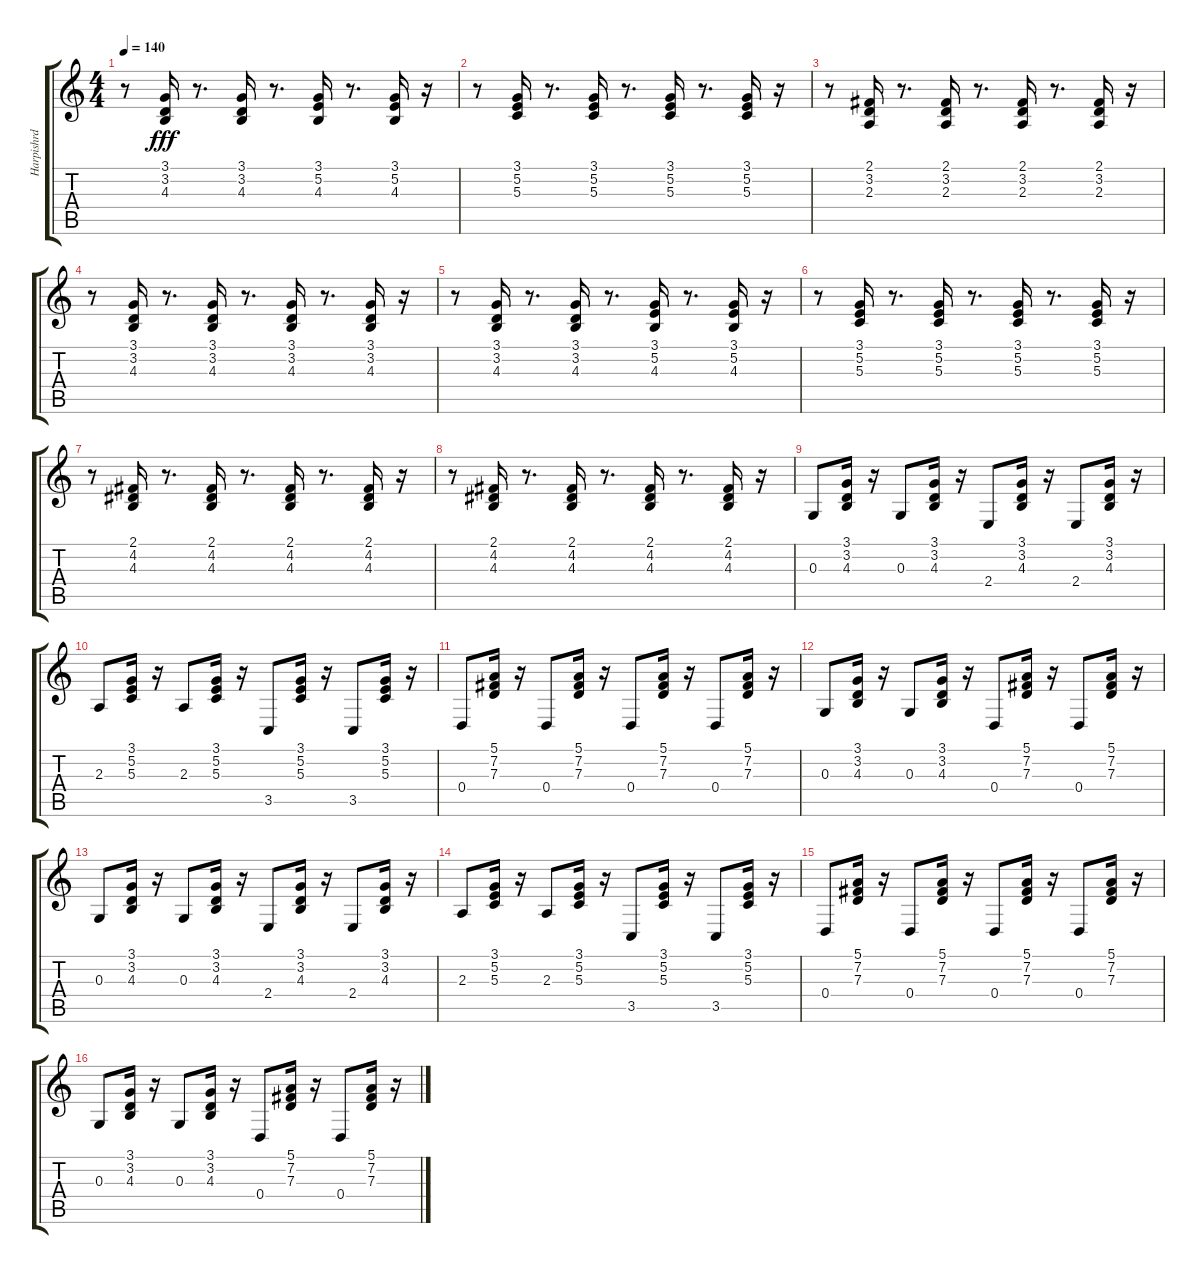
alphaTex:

\track ("Harpishrd" "Harpishrd") {instrument harpsichord}
\staff {score tabs}
\tuning (E4 B3 G3 D3 A2 E2) {hide}
\ts (4 4)
\tempo 140
\clef g2
\ks c
r.8{dy fff} (3.1 3.2 4.3).16 r.8{d} (3.1 3.2 4.3).16 r.8{d} (3.1 5.2 4.3).16 r.8{d} (3.1 5.2 4.3).16 r.16 |
r.8 (3.1 5.2 5.3).16 r.8{d} (3.1 5.2 5.3).16 r.8{d} (3.1 5.2 5.3).16 r.8{d} (3.1 5.2 5.3).16 r.16 |
r.8 (2.1 3.2 2.3).16 r.8{d} (2.1 3.2 2.3).16 r.8{d} (2.1 3.2 2.3).16 r.8{d} (2.1 3.2 2.3).16 r.16 |
r.8 (3.1 3.2 4.3).16 r.8{d} (3.1 3.2 4.3).16 r.8{d} (3.1 3.2 4.3).16 r.8{d} (3.1 3.2 4.3).16 r.16 |
r.8 (3.1 3.2 4.3).16 r.8{d} (3.1 3.2 4.3).16 r.8{d} (3.1 5.2 4.3).16 r.8{d} (3.1 5.2 4.3).16 r.16 |
r.8 (3.1 5.2 5.3).16 r.8{d} (3.1 5.2 5.3).16 r.8{d} (3.1 5.2 5.3).16 r.8{d} (3.1 5.2 5.3).16 r.16 |
r.8 (2.1 4.2 4.3).16 r.8{d} (2.1 4.2 4.3).16 r.8{d} (2.1 4.2 4.3).16 r.8{d} (2.1 4.2 4.3).16 r.16 |
r.8 (2.1 4.2 4.3).16 r.8{d} (2.1 4.2 4.3).16 r.8{d} (2.1 4.2 4.3).16 r.8{d} (2.1 4.2 4.3).16 r.16 |
0.3.8 (3.1 3.2 4.3).16 r.16 0.3.8 (3.1 3.2 4.3).16 r.16 2.4.8 (3.1 3.2 4.3).16 r.16 2.4.8 (3.1 3.2 4.3).16 r.16 |
2.3.8 (3.1 5.2 5.3).16 r.16 2.3.8 (3.1 5.2 5.3).16 r.16 3.5.8 (3.1 5.2 5.3).16 r.16 3.5.8 (3.1 5.2 5.3).16 r.16 |
0.4.8 (5.1 7.2 7.3).16 r.16 0.4.8 (5.1 7.2 7.3).16 r.16 0.4.8 (5.1 7.2 7.3).16 r.16 0.4.8 (5.1 7.2 7.3).16 r.16 |
0.3.8 (3.1 3.2 4.3).16 r.16 0.3.8 (3.1 3.2 4.3).16 r.16 0.4.8 (5.1 7.2 7.3).16 r.16 0.4.8 (5.1 7.2 7.3).16 r.16 |
0.3.8 (3.1 3.2 4.3).16 r.16 0.3.8 (3.1 3.2 4.3).16 r.16 2.4.8 (3.1 3.2 4.3).16 r.16 2.4.8 (3.1 3.2 4.3).16 r.16 |
2.3.8 (3.1 5.2 5.3).16 r.16 2.3.8 (3.1 5.2 5.3).16 r.16 3.5.8 (3.1 5.2 5.3).16 r.16 3.5.8 (3.1 5.2 5.3).16 r.16 |
0.4.8 (5.1 7.2 7.3).16 r.16 0.4.8 (5.1 7.2 7.3).16 r.16 0.4.8 (5.1 7.2 7.3).16 r.16 0.4.8 (5.1 7.2 7.3).16 r.16 |
0.3.8 (3.1 3.2 4.3).16 r.16 0.3.8 (3.1 3.2 4.3).16 r.16 0.4.8 (5.1 7.2 7.3).16 r.16 0.4.8 (5.1 7.2 7.3).16 r.16
